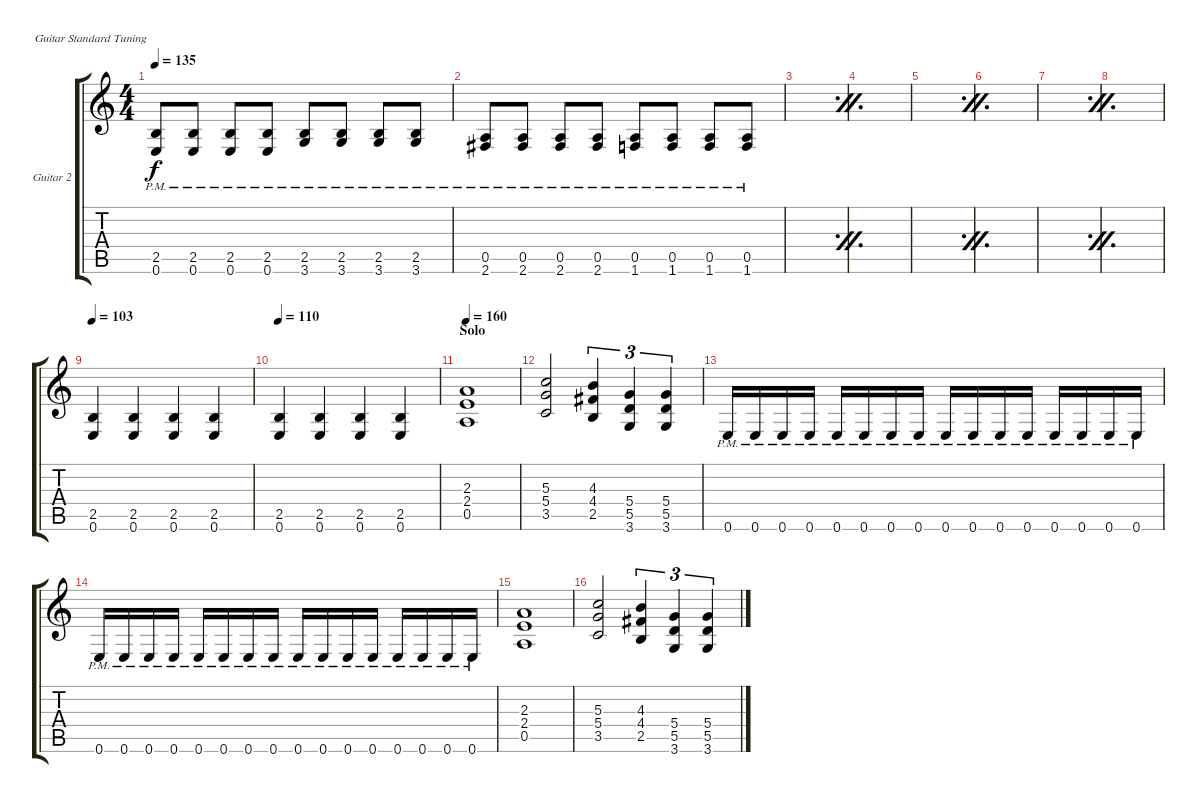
\bracketExtendMode groupsimilarinstruments
\firstSystemTrackNameOrientation horizontal
\otherSystemsTrackNameOrientation horizontal
\track ("Guitar 2" "Guitar 2") {instrument overdrivenguitar}
\staff {score tabs}
\tuning (E4 B3 G3 D3 A2 E2)
\ts (4 4)
\tempo 135
\clef g2
\ks c
(2.5{pm} 0.6{pm}).8{dy f} (2.5{pm} 0.6{pm}).8 (2.5{pm} 0.6{pm}).8 (2.5{pm} 0.6{pm}).8 (2.5{pm} 3.6{pm}).8 (2.5{pm} 3.6{pm}).8 (2.5{pm} 3.6{pm}).8 (2.5{pm} 3.6{pm}).8 |
(0.5{pm} 2.6{pm}).8 (0.5{pm} 2.6{pm}).8 (0.5{pm} 2.6{pm}).8 (0.5{pm} 2.6{pm}).8 (0.5{pm} 1.6{pm}).8 (0.5{pm} 1.6{pm}).8 (0.5{pm} 1.6{pm}).8 (0.5{pm} 1.6{pm}).8 |
\simile firstofdouble
|
\simile secondofdouble
|
\simile firstofdouble
|
\simile secondofdouble
|
\simile firstofdouble
|
\simile secondofdouble
|
\tempo 103
\simile none
(2.5 0.6).4 (2.5 0.6).4 (2.5 0.6).4 (2.5 0.6).4 |
\tempo 110
(2.5 0.6).4 (2.5 0.6).4 (2.5 0.6).4 (2.5 0.6).4 |
\section ("" "Solo")
\tempo 160
(2.3 2.4 0.5).1 |
(5.3 5.4 3.5).2 (4.3 4.4 2.5).4{tu (3 2)} (5.4 5.5 3.6).4{tu (3 2)} (5.4 5.5 3.6).4{tu (3 2)} |
0.6{pm}.16 0.6{pm}.16 0.6{pm}.16 0.6{pm}.16 0.6{pm}.16 0.6{pm}.16 0.6{pm}.16 0.6{pm}.16 0.6{pm}.16 0.6{pm}.16 0.6{pm}.16 0.6{pm}.16 0.6{pm}.16 0.6{pm}.16 0.6{pm}.16 0.6{pm}.16 |
0.6{pm}.16 0.6{pm}.16 0.6{pm}.16 0.6{pm}.16 0.6{pm}.16 0.6{pm}.16 0.6{pm}.16 0.6{pm}.16 0.6{pm}.16 0.6{pm}.16 0.6{pm}.16 0.6{pm}.16 0.6{pm}.16 0.6{pm}.16 0.6{pm}.16 0.6{pm}.16 |
(2.3 2.4 0.5).1 |
(5.3 5.4 3.5).2 (4.3 4.4 2.5).4{tu (3 2)} (5.4 5.5 3.6).4{tu (3 2)} (5.4 5.5 3.6).4{tu (3 2)}
